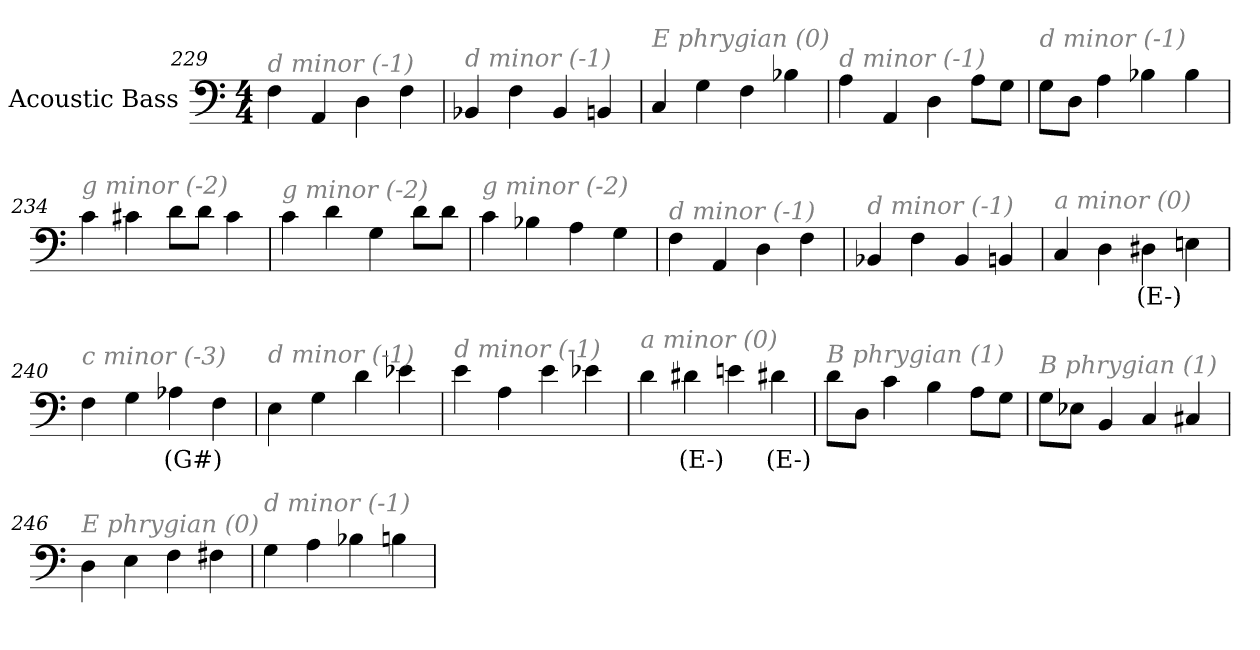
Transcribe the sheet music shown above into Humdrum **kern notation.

**kern	**text
*part1	*part1
*staff1	*staff1
*I"Acoustic Bass	*
*clefF4	*
*ITrd7c12	*
*k[]	*
*C:	*
*M4/4	*
=229	=229
!LO:TX:i:color=#808080:t=d minor (-1)	!
4FF	.
4AAA	.
4DD	.
4FF	.
=230	=230
!LO:TX:i:color=#808080:t=d minor (-1)	!
4BBB-X	.
4FF	.
4BBB-	.
4BBBn	.
=231	=231
!LO:TX:i:color=#808080:t=E phrygian (0)	!
4CC	.
4GG	.
4FF	.
4BB-X	.
=232	=232
!LO:TX:i:color=#808080:t=d minor (-1)	!
4AA	.
4AAA	.
4DD	.
8AAL	.
8GGJ	.
=233	=233
!LO:TX:i:color=#808080:t=d minor (-1)	!
8GGL	.
8DDJ	.
4AA	.
4BB-X	.
4BB-	.
=234	=234
!LO:TX:i:color=#808080:t=g minor (-2)	!
4C	.
4C#X	.
8DL	.
8DJ	.
4C#	.
=235	=235
!LO:TX:i:color=#808080:t=g minor (-2)	!
4C	.
4D	.
4GG	.
8DL	.
8DJ	.
=236	=236
!LO:TX:i:color=#808080:t=g minor (-2)	!
4C	.
4BB-X	.
4AA	.
4GG	.
=237	=237
!LO:TX:i:color=#808080:t=d minor (-1)	!
4FF	.
4AAA	.
4DD	.
4FF	.
=238	=238
!LO:TX:i:color=#808080:t=d minor (-1)	!
4BBB-X	.
4FF	.
4BBB-	.
4BBBn	.
=239	=239
!LO:TX:i:color=#808080:t=a minor (0)	!
4CC	.
4DD	.
4DD#Xi	(E-)
4EEn	.
=240	=240
!LO:TX:i:color=#808080:t=c minor (-3)	!
4FF	.
4GG	.
4AA-Xi	(G#)
4FF	.
=241	=241
!LO:TX:i:color=#808080:t=d minor (-1)	!
4EE	.
4GG	.
4D	.
4E-X	.
=242	=242
!LO:TX:i:color=#808080:t=d minor (-1)	!
4E	.
4AA	.
4E	.
4E-X	.
=243	=243
!LO:TX:i:color=#808080:t=a minor (0)	!
4D	.
4D#Xi	(E-)
4En	.
4D#Xi	(E-)
=244	=244
!LO:TX:i:color=#808080:t=B phrygian (1)	!
8DL	.
8DDJ	.
4C	.
4BB	.
8AAL	.
8GGJ	.
=245	=245
!LO:TX:i:color=#808080:t=B phrygian (1)	!
8GGL	.
8EE-XJ	.
4BBB	.
4CC	.
4CC#X	.
=246	=246
!LO:TX:i:color=#808080:t=E phrygian (0)	!
4DD	.
4EE	.
4FF	.
4FF#X	.
=247	=247
!LO:TX:i:color=#808080:t=d minor (-1)	!
4GG	.
4AA	.
4BB-X	.
4BBn	.
=	=
*-	*-
